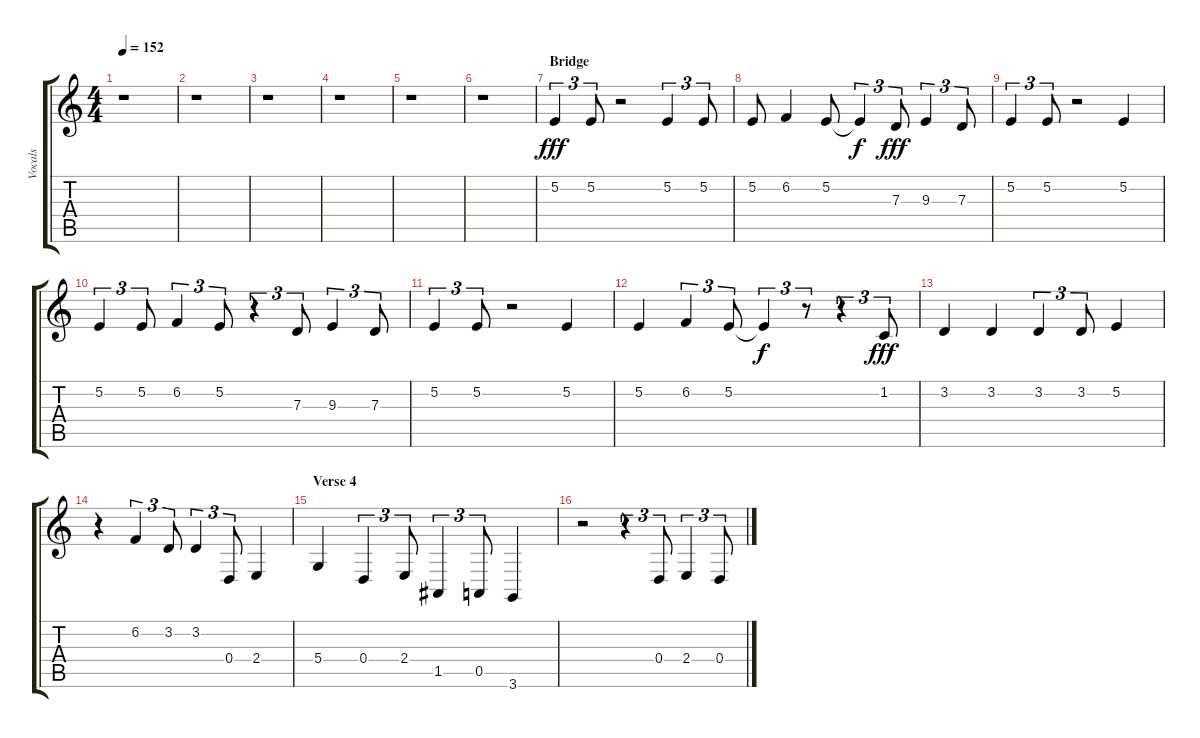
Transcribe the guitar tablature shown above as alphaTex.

\track ("Vocals" "Vocals") {instrument baritonesax}
\staff {score tabs}
\tuning (E4 B3 G3 D3 A2 E2) {hide}
\ts (4 4)
\tempo 152
\clef g2
\ks c
r.1{dy fff} |
r.1 |
r.1 |
r.1 |
r.1 |
r.1 |
\section ("" "Bridge")
5.2.4{tu (3 2)} 5.2.8{tu (3 2)} r.2 5.2.4{tu (3 2)} 5.2.8{tu (3 2)} |
5.2.8 6.2.4 5.2.8 5.2{t}.4{tu (3 2) dy f} 7.3.8{tu (3 2) dy fff} 9.3.4{tu (3 2)} 7.3.8{tu (3 2)} |
5.2.4{tu (3 2)} 5.2.8{tu (3 2)} r.2 5.2.4 |
5.2.4{tu (3 2)} 5.2.8{tu (3 2)} 6.2.4{tu (3 2)} 5.2.8{tu (3 2)} r.4{tu (3 2)} 7.3.8{tu (3 2)} 9.3.4{tu (3 2)} 7.3.8{tu (3 2)} |
5.2.4{tu (3 2)} 5.2.8{tu (3 2)} r.2 5.2.4 |
5.2.4 6.2.4{tu (3 2)} 5.2.8{tu (3 2)} 5.2{t}.4{tu (3 2) dy f} r.8{tu (3 2)} r.4{tu (3 2)} 1.2.8{tu (3 2) dy fff} |
3.2.4 3.2.4 3.2.4{tu (3 2)} 3.2.8{tu (3 2)} 5.2.4 |
r.4 6.2.4{tu (3 2)} 3.2.8{tu (3 2)} 3.2.4{tu (3 2)} 0.4.8{tu (3 2)} 2.4.4 |
\section ("" "Verse 4")
5.4.4 0.4.4{tu (3 2)} 2.4.8{tu (3 2)} 1.5.4{tu (3 2)} 0.5.8{tu (3 2)} 3.6.4 |
r.2 r.4{tu (3 2)} 0.4.8{tu (3 2)} 2.4.4{tu (3 2)} 0.4.8{tu (3 2)}
